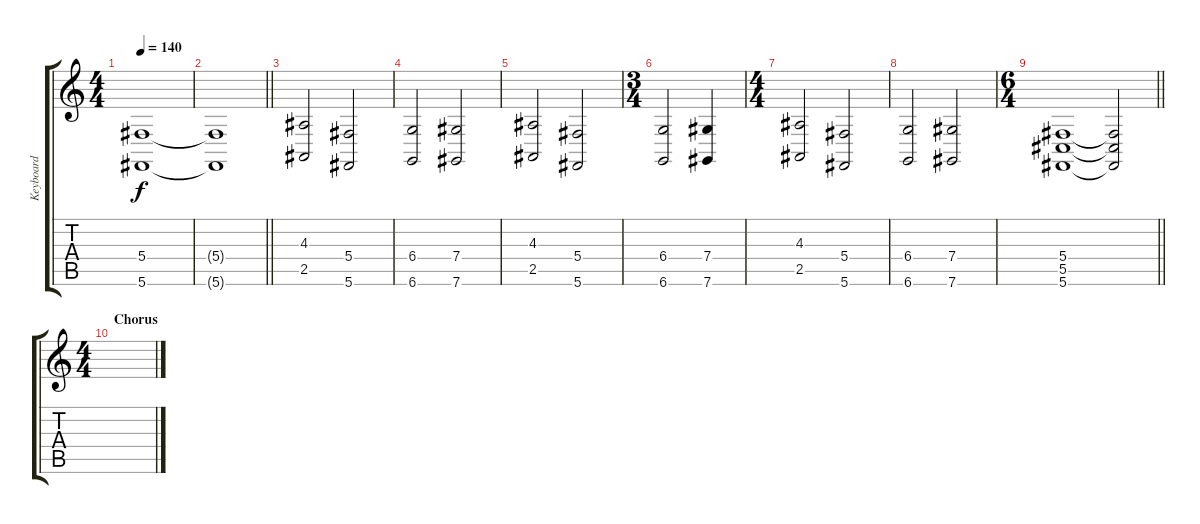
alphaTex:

\track ("Keyboard" "Keyboard") {instrument fx7echoes}
\staff {score tabs}
\tuning (Eb4 Bb3 Gb3 Db3 Ab2 Db2) {hide}
\ts (4 4)
\tempo 140
\clef g2
\ks c
(5.4 5.6).1{dy f} |
\barLineRight lightlight
(5.4{t} 5.6{t}).1 |
(4.3 2.5).2 (5.4 5.6).2 |
(6.4 6.6).2 (7.4 7.6).2 |
(4.3 2.5).2 (5.4 5.6).2 |
\ts (3 4)
(6.4 6.6).2 (7.4 7.6).4 |
\ts (4 4)
(4.3 2.5).2 (5.4 5.6).2 |
(6.4 6.6).2 (7.4 7.6).2 |
\ts (6 4)
\barLineRight lightlight
(5.4 5.5 5.6).1 (5.4{t} 5.5{t} 5.6{t}).2 |
\ts (4 4)
\section ("" "Chorus")
